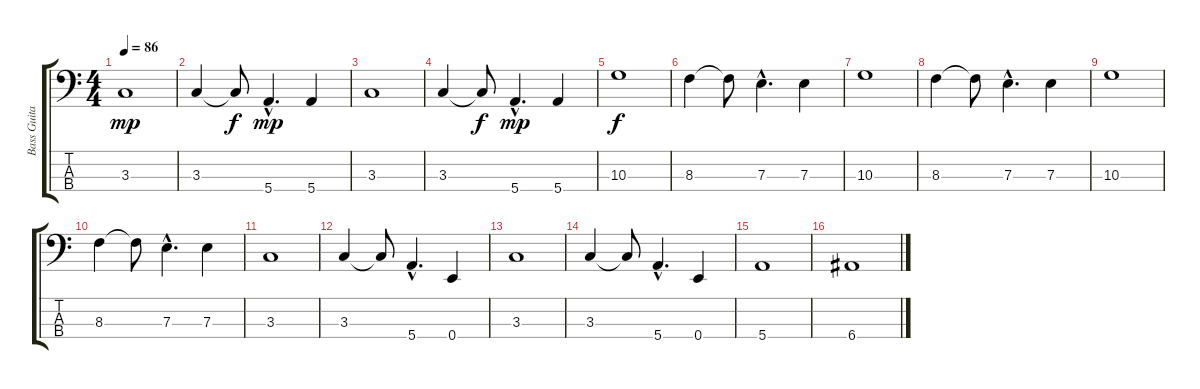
\track ("Bass Guitar" "Bass Guita") {instrument electricbassfinger}
\staff {score tabs}
\tuning (G2 D2 A1 E1) {hide}
\ts (4 4)
\tempo 86
\clef f4
\ks c
3.3.1{dy mp instrument electricbassfinger} |
3.3.4 3.3{t}.8{dy f} 5.4{hac}.4{d dy mp} 5.4.4 |
3.3.1 |
3.3.4 3.3{t}.8{dy f} 5.4{hac}.4{d dy mp} 5.4.4 |
10.3.1{dy f} |
8.3.4 8.3{t}.8 7.3{hac}.4{d} 7.3.4 |
10.3.1 |
8.3.4 8.3{t}.8 7.3{hac}.4{d} 7.3.4 |
10.3.1 |
8.3.4 8.3{t}.8 7.3{hac}.4{d} 7.3.4 |
3.3.1 |
3.3.4 3.3{t}.8 5.4{hac}.4{d} 0.4.4 |
3.3.1 |
3.3.4 3.3{t}.8 5.4{hac}.4{d} 0.4.4 |
5.4.1 |
6.4.1
